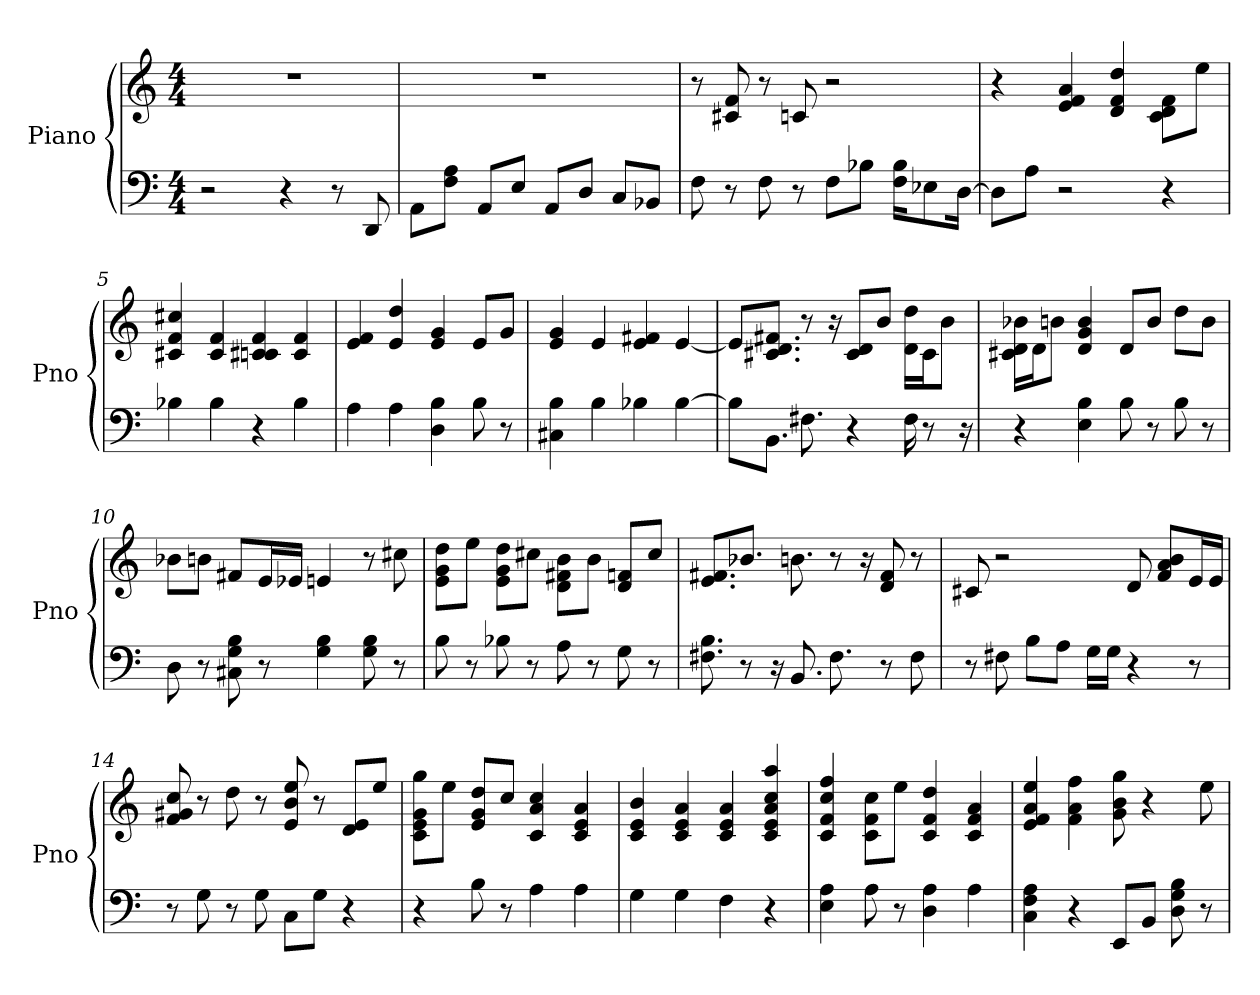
**kern	**kern
*part1	*part1
*staff2	*staff1
*I"Piano	*
*I'Pno	*
*clefF4	*clefG2
*k[]	*k[]
*C:	*C:
*M4/4	*M4/4
*MM63	*MM63
=1	=1
2r	1r
4r	.
8r	.
8DD	.
=2	=2
8AA\L	1r
8F\ 8A\J	.
8AA/L	.
8E/J	.
8AA/L	.
8D/J	.
8C/L	.
8BB-/J	.
=3	=3
8F	8r
8r	8f 8c#
8F	8r
8r	8c
8F\L	2r
8B-\J	.
16F\ 16B-\KL	.
8E-\	.
[16D\Jk	.
=4	=4
8D\L]	4r
8A\J	.
2r	4a 4f 4e
.	4dd 4f 4d
4r	8f\ 8d\ 8c\L
.	8ee\J
=5	=5
4B-	4cc# 4f 4c#
4B-	4f 4c#
4r	4f 4c 4c#
4B-	4f 4c#
=6	=6
4A	4f 4e
4A	4dd 4e
4D 4B	4e 4g
8B	8e/L
8r	8g/J
=7	=7
4B 4C#	4g 4e
4B	4e
4B-	4f# 4e
[4B-	[4e
=8	=8
8B-\L]	8e/L]
8.BB\J	8.c#/ 8.f#/ 8.d/J
8.F#	8r
.	16r
4r	8c#/ 8d/L
.	8b/J
16F#	16dd\ 16d\LL
8r	16c#\J
.	8b\J
16r	.
=9	=9
4r	16b-\ 16d\ 16c#\LL
.	16d\J
.	8b\J
4E 4B	4g 4b 4d
8B	8d/L
8r	8b/J
8B	8dd\L
8r	8b\J
=10	=10
8D	8b-\L
8r	8b\J
8C# 8B 8G	8f#/L
8r	16e/L
.	16e-/JJ
4B 4G	4e
8B 8G	8r
8r	8cc#
=11	=11
8B	8g\ 8dd\ 8e\L
8r	8ee\J
8B-	8dd\ 8e\ 8g\L
8r	8cc#\J
8A	8b\ 8f#\ 8d\L
8r	8b\J
8G	8f/ 8d/L
8r	8cc#/J
=12	=12
8.F# 8.B	8.f#/ 8.e/L
8r	8.b-/J
16r	.
8.BB	8.b
8.F#	8r
.	16r
8r	8d 8f#
8F#	8r
=13	=13
8r	8c#
8F#	2r
8B\L	.
8A\J	.
16G\LL	.
16G\JJ	.
4r	8d
.	8b/ 8f/ 8a/L
8r	16e/L
.	16e/JJ
=14	=14
8r	8cc 8f 8g#
8G	8r
8r	8dd
8G	8r
8C\L	8ee 8e 8b
8G\J	8r
4r	8e/ 8d/L
.	8ee/J
=15	=15
4r	8gg\ 8e\ 8g\ 8c\L
.	8ee\J
8B	8g/ 8e/ 8dd/L
8r	8cc/J
4A	4cc 4a 4c
4A	4a 4c 4e
=16	=16
4G	4e 4b 4c
4G	4a 4c 4e
4F	4a 4c 4e
4r	4aa 4cc 4a 4c 4e
=17	=17
4A 4E	4cc 4ff 4f 4c
8A	8cc\ 8f\ 8c\L
8r	8ee\J
4D 4A	4dd 4f 4c
4A	4f 4a 4c
=18	=18
4A 4F 4C	4ee 4a 4e 4f
4r	4a 4f 4ff
8EE/L	8g 8gg 8b
8BB/J	4r
8B 8G 8D	.
8r	8ee
=	=
*-	*-
